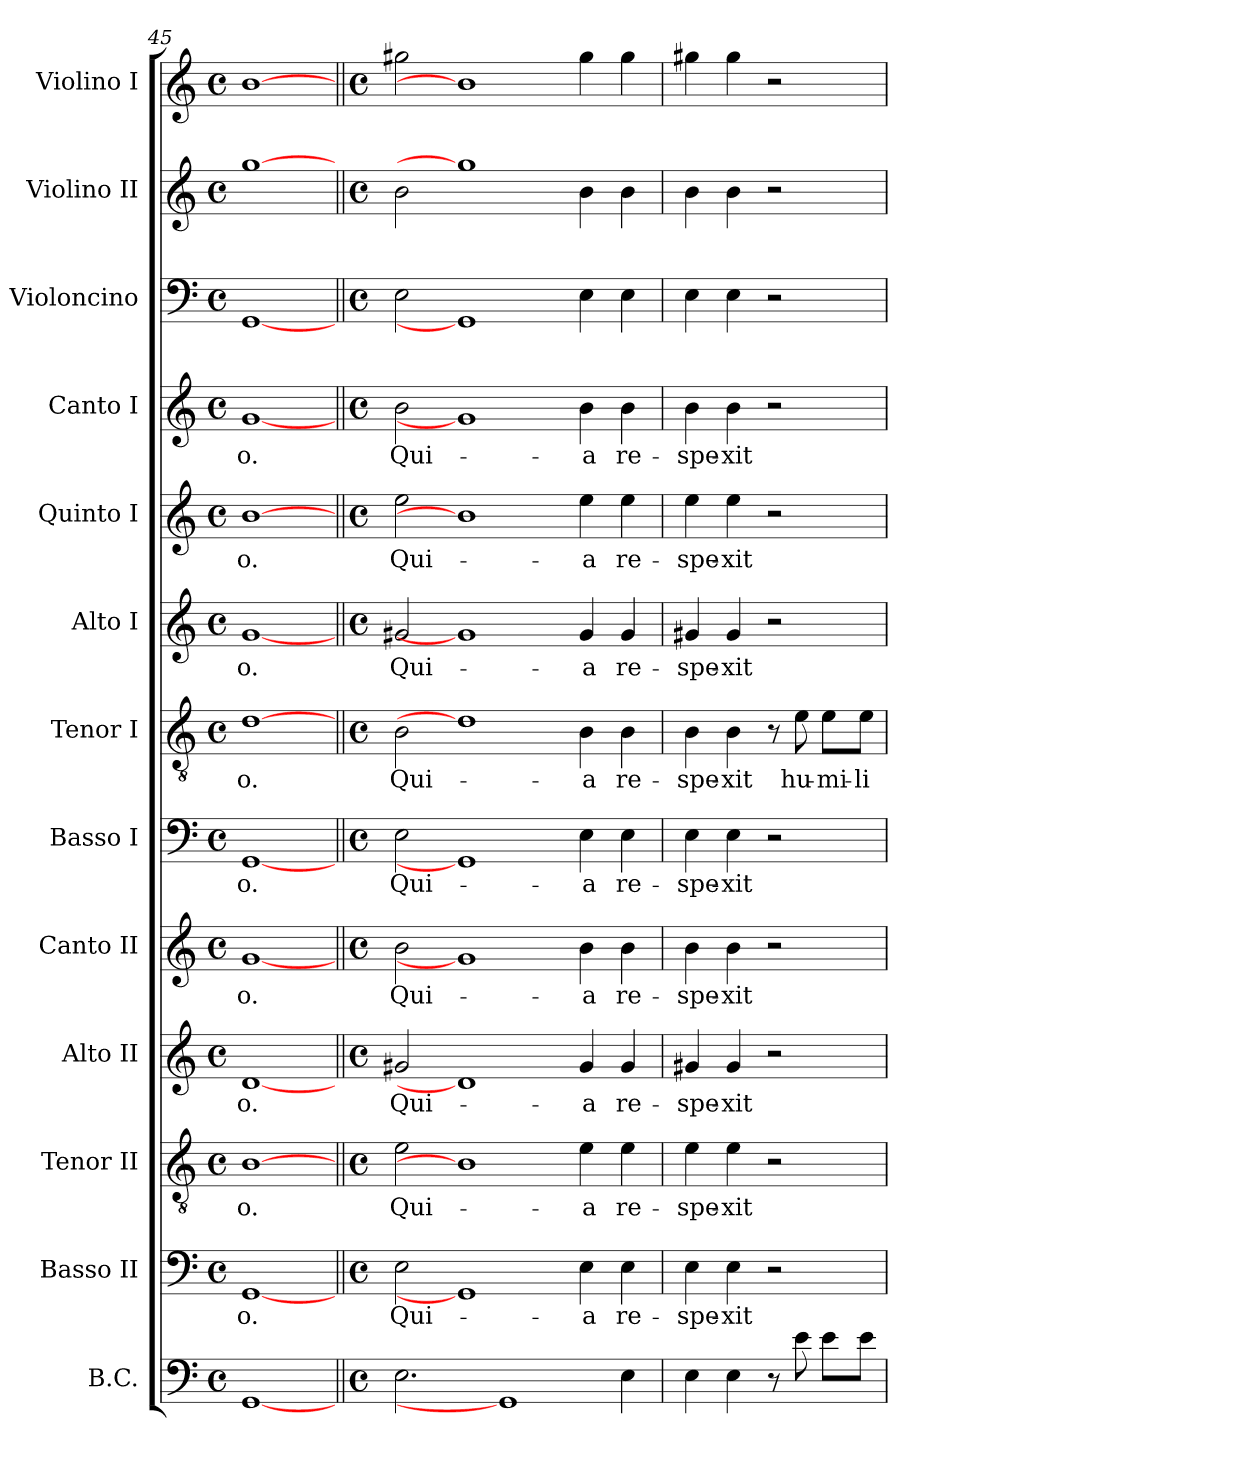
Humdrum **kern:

**kern	**kern	**text	**kern	**text	**kern	**text	**kern	**text	**kern	**text	**kern	**text	**kern	**text	**kern	**text	**kern	**text	**kern	**kern	**kern
*part13	*part12	*part12	*part11	*part11	*part10	*part10	*part9	*part9	*part8	*part8	*part7	*part7	*part6	*part6	*part5	*part5	*part4	*part4	*part3	*part2	*part1
*staff13	*staff12	*staff12	*staff11	*staff11	*staff10	*staff10	*staff9	*staff9	*staff8	*staff8	*staff7	*staff7	*staff6	*staff6	*staff5	*staff5	*staff4	*staff4	*staff3	*staff2	*staff1
*I"B.C.	*I"Basso II	*	*I"Tenor II	*	*I"Alto II	*	*I"Canto II	*	*I"Basso I	*	*I"Tenor I	*	*I"Alto I	*	*I"Quinto I	*	*I"Canto I	*	*I"Violoncino	*I"Violino II	*I"Violino I
*I'BC	*I'B 2	*	*I'T 2	*	*I'A 2	*	*I'C 2	*	*I'B 1	*	*I'T 1	*	*I'A 1	*	*I'Q 1	*	*I'C 1	*	*	*I'Vln. II	*I'Vln. I
*clefF4	*clefF4	*	*clefGv2	*	*clefG2	*	*clefG2	*	*clefF4	*	*clefGv2	*	*clefG2	*	*clefG2	*	*clefG2	*	*clefF4	*clefG2	*clefG2
*k[]	*k[]	*	*k[]	*	*k[]	*	*k[]	*	*k[]	*	*k[]	*	*k[]	*	*k[]	*	*k[]	*	*k[]	*k[]	*k[]
*C:	*C:	*	*C:	*	*C:	*	*C:	*	*C:	*	*C:	*	*C:	*	*C:	*	*C:	*	*C:	*C:	*C:
*M4/4	*M4/4	*	*M4/4	*	*M4/4	*	*M4/4	*	*M4/4	*	*M4/4	*	*M4/4	*	*M4/4	*	*M4/4	*	*M4/4	*M4/4	*M4/4
*met(c)	*met(c)	*	*met(c)	*	*met(c)	*	*met(c)	*	*met(c)	*	*met(c)	*	*met(c)	*	*met(c)	*	*met(c)	*	*met(c)	*met(c)	*met(c)
=45	=45	=45	=45	=45	=45	=45	=45	=45	=45	=45	=45	=45	=45	=45	=45	=45	=45	=45	=45	=45	=45
!	!	!LO:LY:b	!	!	!	!	!	!	!	!	!	!	!	!	!	!	!	!	!	!	!
!	!	!	!	!LO:LY:b	!	!	!	!	!	!	!	!	!	!	!	!	!	!	!	!	!
!	!	!	!	!	!	!LO:LY:b	!	!	!	!	!	!	!	!	!	!	!	!	!	!	!
!	!	!	!	!	!	!	!	!LO:LY:b	!	!	!	!	!	!	!	!	!	!	!	!	!
!	!	!	!	!	!	!	!	!	!	!LO:LY:b	!	!	!	!	!	!	!	!	!	!	!
!	!	!	!	!	!	!	!	!	!	!	!	!LO:LY:b	!	!	!	!	!	!	!	!	!
!	!	!	!	!	!	!	!	!	!	!	!	!	!	!LO:LY:b	!	!	!	!	!	!	!
!	!	!	!	!	!	!	!	!	!	!	!	!	!	!	!	!LO:LY:b	!	!	!	!	!
!	!	!	!	!	!	!	!	!	!	!	!	!	!	!	!	!	!	!LO:LY:b	!	!	!
[1GG	[1GG	-o.	[1B	-o.	[1d	-o.	[1g	-o.	[1GG	-o.	[1d	-o.	[1g	-o.	[1b	-o.	[1g	-o.	[1GG	[1gg	[1b
!!LO:PB:g=z
=46||	=46||	=46||	=46||	=46||	=46||	=46||	=46||	=46||	=46||	=46||	=46||	=46||	=46||	=46||	=46||	=46||	=46||	=46||	=46||	=46||	=46||
*M4/4	*M4/4	*	*M4/4	*	*M4/4	*	*M4/4	*	*M4/4	*	*M4/4	*	*M4/4	*	*M4/4	*	*M4/4	*	*M4/4	*M4/4	*M4/4
*met(c)	*met(c)	*	*met(c)	*	*met(c)	*	*met(c)	*	*met(c)	*	*met(c)	*	*met(c)	*	*met(c)	*	*met(c)	*	*met(c)	*met(c)	*met(c)
!	!	!LO:LY:b	!	!	!	!	!	!	!	!	!	!	!	!	!	!	!	!	!	!	!
!	!	!	!	!LO:LY:b	!	!	!	!	!	!	!	!	!	!	!	!	!	!	!	!	!
!	!	!	!	!	!	!LO:LY:b	!	!	!	!	!	!	!	!	!	!	!	!	!	!	!
!	!	!	!	!	!	!	!	!LO:LY:b	!	!	!	!	!	!	!	!	!	!	!	!	!
!	!	!	!	!	!	!	!	!	!	!LO:LY:b	!	!	!	!	!	!	!	!	!	!	!
!	!	!	!	!	!	!	!	!	!	!	!	!LO:LY:b	!	!	!	!	!	!	!	!	!
!	!	!	!	!	!	!	!	!	!	!	!	!	!	!LO:LY:b	!	!	!	!	!	!	!
!	!	!	!	!	!	!	!	!	!	!	!	!	!	!	!	!LO:LY:b	!	!	!	!	!
!	!	!	!	!	!	!	!	!	!	!	!	!	!	!	!	!	!	!LO:LY:b	!	!	!
2.E\	2E\	Qui-	2e\	Qui-	2g#X/	Qui-	2b\	Qui-	2E\	Qui-	2B\	Qui-	2g#X/	Qui-	2ee\	Qui-	2b\	Qui-	2E\	2b\	2gg#X\
.	1GG]	.	1B]	.	1d]	.	1g]	.	1GG]	.	1d]	.	1g]	.	1b]	.	1g]	.	1GG]	1gg]	1b]
1GG]	.	.	.	.	.	.	.	.	.	.	.	.	.	.	.	.	.	.	.	.	.
!	!	!LO:LY:b	!	!	!	!	!	!	!	!	!	!	!	!	!	!	!	!	!	!	!
!	!	!	!	!LO:LY:b	!	!	!	!	!	!	!	!	!	!	!	!	!	!	!	!	!
!	!	!	!	!	!	!LO:LY:b	!	!	!	!	!	!	!	!	!	!	!	!	!	!	!
!	!	!	!	!	!	!	!	!LO:LY:b	!	!	!	!	!	!	!	!	!	!	!	!	!
!	!	!	!	!	!	!	!	!	!	!LO:LY:b	!	!	!	!	!	!	!	!	!	!	!
!	!	!	!	!	!	!	!	!	!	!	!	!LO:LY:b	!	!	!	!	!	!	!	!	!
!	!	!	!	!	!	!	!	!	!	!	!	!	!	!LO:LY:b	!	!	!	!	!	!	!
!	!	!	!	!	!	!	!	!	!	!	!	!	!	!	!	!LO:LY:b	!	!	!	!	!
!	!	!	!	!	!	!	!	!	!	!	!	!	!	!	!	!	!	!LO:LY:b	!	!	!
.	4E\	-a	4e\	-a	4g#/	-a	4b\	-a	4E\	-a	4B\	-a	4g#/	-a	4ee\	-a	4b\	-a	4E\	4b\	4gg#\
!	!	!LO:LY:b	!	!	!	!	!	!	!	!	!	!	!	!	!	!	!	!	!	!	!
!	!	!	!	!LO:LY:b	!	!	!	!	!	!	!	!	!	!	!	!	!	!	!	!	!
!	!	!	!	!	!	!LO:LY:b	!	!	!	!	!	!	!	!	!	!	!	!	!	!	!
!	!	!	!	!	!	!	!	!LO:LY:b	!	!	!	!	!	!	!	!	!	!	!	!	!
!	!	!	!	!	!	!	!	!	!	!LO:LY:b	!	!	!	!	!	!	!	!	!	!	!
!	!	!	!	!	!	!	!	!	!	!	!	!LO:LY:b	!	!	!	!	!	!	!	!	!
!	!	!	!	!	!	!	!	!	!	!	!	!	!	!LO:LY:b	!	!	!	!	!	!	!
!	!	!	!	!	!	!	!	!	!	!	!	!	!	!	!	!LO:LY:b	!	!	!	!	!
!	!	!	!	!	!	!	!	!	!	!	!	!	!	!	!	!	!	!LO:LY:b	!	!	!
4E\	4E\	re-	4e\	re-	4g#/	re-	4b\	re-	4E\	re-	4B\	re-	4g#/	re-	4ee\	re-	4b\	re-	4E\	4b\	4gg#\
=47	=47	=47	=47	=47	=47	=47	=47	=47	=47	=47	=47	=47	=47	=47	=47	=47	=47	=47	=47	=47	=47
!	!	!LO:LY:b	!	!	!	!	!	!	!	!	!	!	!	!	!	!	!	!	!	!	!
!	!	!	!	!LO:LY:b	!	!	!	!	!	!	!	!	!	!	!	!	!	!	!	!	!
!	!	!	!	!	!	!LO:LY:b	!	!	!	!	!	!	!	!	!	!	!	!	!	!	!
!	!	!	!	!	!	!	!	!LO:LY:b	!	!	!	!	!	!	!	!	!	!	!	!	!
!	!	!	!	!	!	!	!	!	!	!LO:LY:b	!	!	!	!	!	!	!	!	!	!	!
!	!	!	!	!	!	!	!	!	!	!	!	!LO:LY:b	!	!	!	!	!	!	!	!	!
!	!	!	!	!	!	!	!	!	!	!	!	!	!	!LO:LY:b	!	!	!	!	!	!	!
!	!	!	!	!	!	!	!	!	!	!	!	!	!	!	!	!LO:LY:b	!	!	!	!	!
!	!	!	!	!	!	!	!	!	!	!	!	!	!	!	!	!	!	!LO:LY:b	!	!	!
4E\	4E\	-spe-	4e\	-spe-	4g#X/	-spe-	4b\	-spe-	4E\	-spe-	4B\	-spe-	4g#X/	-spe-	4ee\	-spe-	4b\	-spe-	4E\	4b\	4gg#X\
!	!	!LO:LY:b	!	!	!	!	!	!	!	!	!	!	!	!	!	!	!	!	!	!	!
!	!	!	!	!LO:LY:b	!	!	!	!	!	!	!	!	!	!	!	!	!	!	!	!	!
!	!	!	!	!	!	!LO:LY:b	!	!	!	!	!	!	!	!	!	!	!	!	!	!	!
!	!	!	!	!	!	!	!	!LO:LY:b	!	!	!	!	!	!	!	!	!	!	!	!	!
!	!	!	!	!	!	!	!	!	!	!LO:LY:b	!	!	!	!	!	!	!	!	!	!	!
!	!	!	!	!	!	!	!	!	!	!	!	!LO:LY:b	!	!	!	!	!	!	!	!	!
!	!	!	!	!	!	!	!	!	!	!	!	!	!	!LO:LY:b	!	!	!	!	!	!	!
!	!	!	!	!	!	!	!	!	!	!	!	!	!	!	!	!LO:LY:b	!	!	!	!	!
!	!	!	!	!	!	!	!	!	!	!	!	!	!	!	!	!	!	!LO:LY:b	!	!	!
4E\	4E\	-xit	4e\	-xit	4g#/	-xit	4b\	-xit	4E\	-xit	4B\	-xit	4g#/	-xit	4ee\	-xit	4b\	-xit	4E\	4b\	4gg#\
8r	2r	.	2r	.	2r	.	2r	.	2r	.	8r	.	2r	.	2r	.	2r	.	2r	2r	2r
!	!	!	!	!	!	!	!	!	!	!	!	!LO:LY:b	!	!	!	!	!	!	!	!	!
8e\	.	.	.	.	.	.	.	.	.	.	8e\	hu-	.	.	.	.	.	.	.	.	.
!	!	!	!	!	!	!	!	!	!	!	!	!LO:LY:b	!	!	!	!	!	!	!	!	!
8e\L	.	.	.	.	.	.	.	.	.	.	8e\L	-mi-	.	.	.	.	.	.	.	.	.
!	!	!	!	!	!	!	!	!	!	!	!	!LO:LY:b	!	!	!	!	!	!	!	!	!
8e\J	.	.	.	.	.	.	.	.	.	.	8e\J	-li-	.	.	.	.	.	.	.	.	.
=	=	=	=	=	=	=	=	=	=	=	=	=	=	=	=	=	=	=	=	=	=
*-	*-	*-	*-	*-	*-	*-	*-	*-	*-	*-	*-	*-	*-	*-	*-	*-	*-	*-	*-	*-	*-
